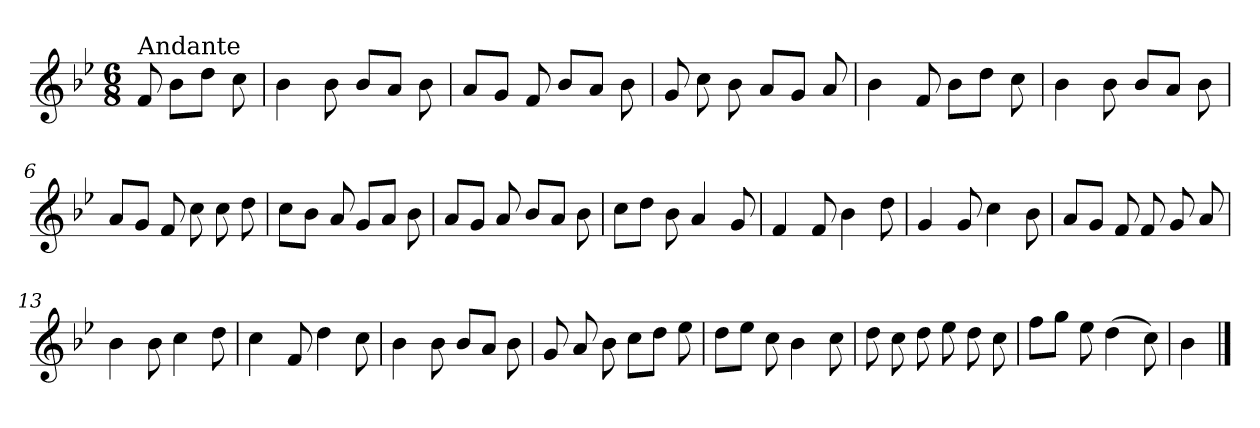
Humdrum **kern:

**kern
*part1
*staff1
*clefG2
*k[b-e-]
*B-:
*M6/8
=
!LO:TX:a:t=Andante
8f/
8b-\L
8dd\J
8cc\
=1
4b-\
8b-\
8b-/L
8a/J
8b-\
=2
8a/L
8g/J
8f/
8b-/L
8a/J
8b-\
=3
8g/
8cc\
8b-\
8a/L
8g/J
8a/
=4
4b-\
8f/
8b-\L
8dd\J
8cc\
=5
4b-\
8b-\
8b-/L
8a/J
8b-\
!!LO:LB:g=z
=6
8a/L
8g/J
8f/
8cc\
8cc\
8dd\
=7
8cc\L
8b-\J
8a/
8g/L
8a/J
8b-\
=8
8a/L
8g/J
8a/
8b-/L
8a/J
8b-\
=9
8cc\L
8dd\J
8b-\
4a/
8g/
=10
4f/
8f/
4b-\
8dd\
=11
4g/
8g/
4cc\
8b-\
!!LO:LB:g=z
=12
8a/L
8g/J
8f/
8f/
8g/
8a/
=13
4b-\
8b-\
4cc\
8dd\
=14
4cc\
8f/
4dd\
8cc\
=15
4b-\
8b-\
8b-/L
8a/J
8b-\
=16
8g/
8a/
8b-\
8cc\L
8dd\J
8ee-\
=17
8dd\L
8ee-\J
8cc\
4b-\
8cc\
!!LO:LB:g=z
=18
8dd\
8cc\
8dd\
8ee-\
8dd\
8cc\
=19
8ff\L
8gg\J
8ee-\
(>4dd\
8cc\)
=20
4b-\
==
*-
